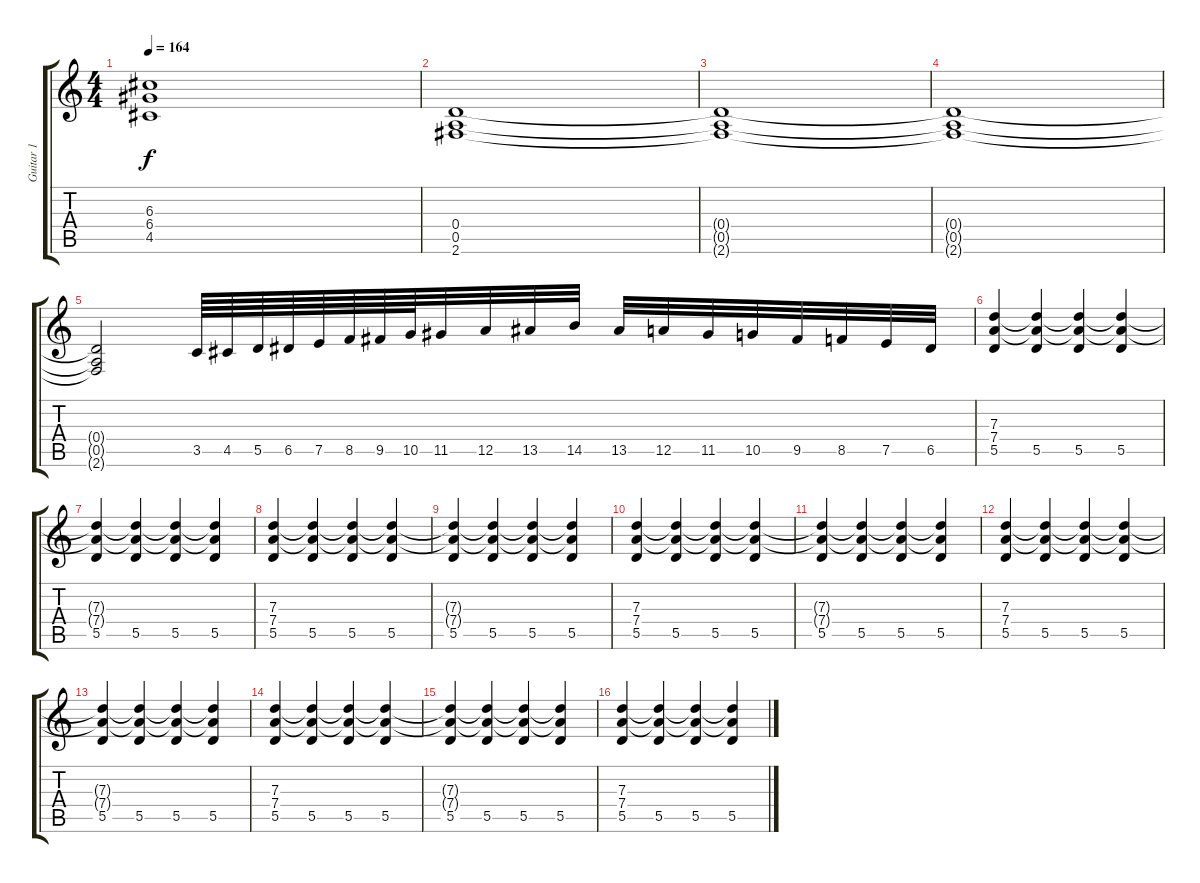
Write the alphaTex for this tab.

\track ("Guitar 1" "Guitar 1") {instrument distortionguitar}
\staff {score tabs}
\tuning (E4 B3 G3 D3 A2 E2) {hide}
\ts (4 4)
\tempo 164
\clef g2
\ks c
(6.3 6.4 4.5).1{dy f} |
(0.4 0.5 2.6).1 |
(0.4{t} 0.5{t} 2.6{t}).1 |
(0.4{t} 0.5{t} 2.6{t}).1 |
(0.4{t} 0.5{t} 2.6{t}).2 3.5.64 4.5.64 5.5.64 6.5.64 7.5.64 8.5.64 9.5.64 10.5.64 11.5.32 12.5.32 13.5.32 14.5.32 13.5.32 12.5.32 11.5.32 10.5.32 9.5.32 8.5.32 7.5.32 6.5.32 |
(7.3 7.4 5.5).4 (7.3{t} 7.4{t} 5.5).4 (7.3{t} 7.4{t} 5.5).4 (7.3{t} 7.4{t} 5.5).4 |
(7.3{t} 7.4{t} 5.5).4 (7.3{t} 7.4{t} 5.5).4 (7.3{t} 7.4{t} 5.5).4 (7.3{t} 7.4{t} 5.5).4 |
(7.3 7.4 5.5).4 (7.3{t} 7.4{t} 5.5).4 (7.3{t} 7.4{t} 5.5).4 (7.3{t} 7.4{t} 5.5).4 |
(7.3{t} 7.4{t} 5.5).4 (7.3{t} 7.4{t} 5.5).4 (7.3{t} 7.4{t} 5.5).4 (7.3{t} 7.4{t} 5.5).4 |
(7.3 7.4 5.5).4 (7.3{t} 7.4{t} 5.5).4 (7.3{t} 7.4{t} 5.5).4 (7.3{t} 7.4{t} 5.5).4 |
(7.3{t} 7.4{t} 5.5).4 (7.3{t} 7.4{t} 5.5).4 (7.3{t} 7.4{t} 5.5).4 (7.3{t} 7.4{t} 5.5).4 |
(7.3 7.4 5.5).4 (7.3{t} 7.4{t} 5.5).4 (7.3{t} 7.4{t} 5.5).4 (7.3{t} 7.4{t} 5.5).4 |
(7.3{t} 7.4{t} 5.5).4 (7.3{t} 7.4{t} 5.5).4 (7.3{t} 7.4{t} 5.5).4 (7.3{t} 7.4{t} 5.5).4 |
(7.3 7.4 5.5).4 (7.3{t} 7.4{t} 5.5).4 (7.3{t} 7.4{t} 5.5).4 (7.3{t} 7.4{t} 5.5).4 |
(7.3{t} 7.4{t} 5.5).4 (7.3{t} 7.4{t} 5.5).4 (7.3{t} 7.4{t} 5.5).4 (7.3{t} 7.4{t} 5.5).4 |
(7.3 7.4 5.5).4 (7.3{t} 7.4{t} 5.5).4 (7.3{t} 7.4{t} 5.5).4 (7.3{t} 7.4{t} 5.5).4
